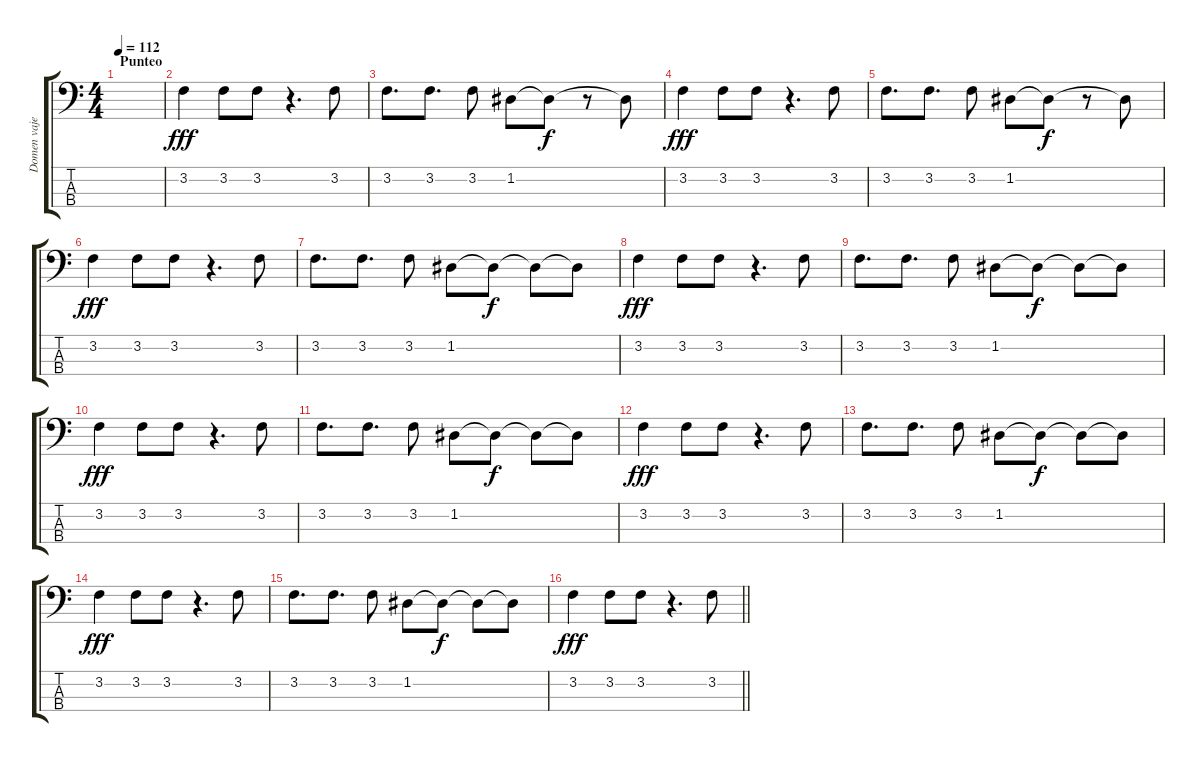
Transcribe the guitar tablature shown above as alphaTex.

\track ("Domen vajevec" "Domen vaje") {instrument electricbassfinger}
\staff {score tabs}
\tuning (G2 D2 A1 E1) {hide}
\ts (4 4)
\section ("" "Punteo")
\tempo 112
\clef f4
\ks c
|
3.2.4{dy fff} 3.2.8 3.2.8 r.4{d} 3.2.8 |
3.2.8{d} 3.2.8{d} 3.2.8 1.2.8 1.2{t}.8{dy f} r.8 1.2{t}.8 |
3.2.4{dy fff} 3.2.8 3.2.8 r.4{d} 3.2.8 |
3.2.8{d} 3.2.8{d} 3.2.8 1.2.8 1.2{t}.8{dy f} r.8 1.2{t}.8 |
3.2.4{dy fff} 3.2.8 3.2.8 r.4{d} 3.2.8 |
3.2.8{d} 3.2.8{d} 3.2.8 1.2.8 1.2{t}.8{dy f} 1.2{t}.8 1.2{t}.8 |
3.2.4{dy fff} 3.2.8 3.2.8 r.4{d} 3.2.8 |
3.2.8{d} 3.2.8{d} 3.2.8 1.2.8 1.2{t}.8{dy f} 1.2{t}.8 1.2{t}.8 |
3.2.4{dy fff} 3.2.8 3.2.8 r.4{d} 3.2.8 |
3.2.8{d} 3.2.8{d} 3.2.8 1.2.8 1.2{t}.8{dy f} 1.2{t}.8 1.2{t}.8 |
3.2.4{dy fff} 3.2.8 3.2.8 r.4{d} 3.2.8 |
3.2.8{d} 3.2.8{d} 3.2.8 1.2.8 1.2{t}.8{dy f} 1.2{t}.8 1.2{t}.8 |
3.2.4{dy fff} 3.2.8 3.2.8 r.4{d} 3.2.8 |
3.2.8{d} 3.2.8{d} 3.2.8 1.2.8 1.2{t}.8{dy f} 1.2{t}.8 1.2{t}.8 |
\barLineRight lightlight
3.2.4{dy fff} 3.2.8 3.2.8 r.4{d} 3.2.8
